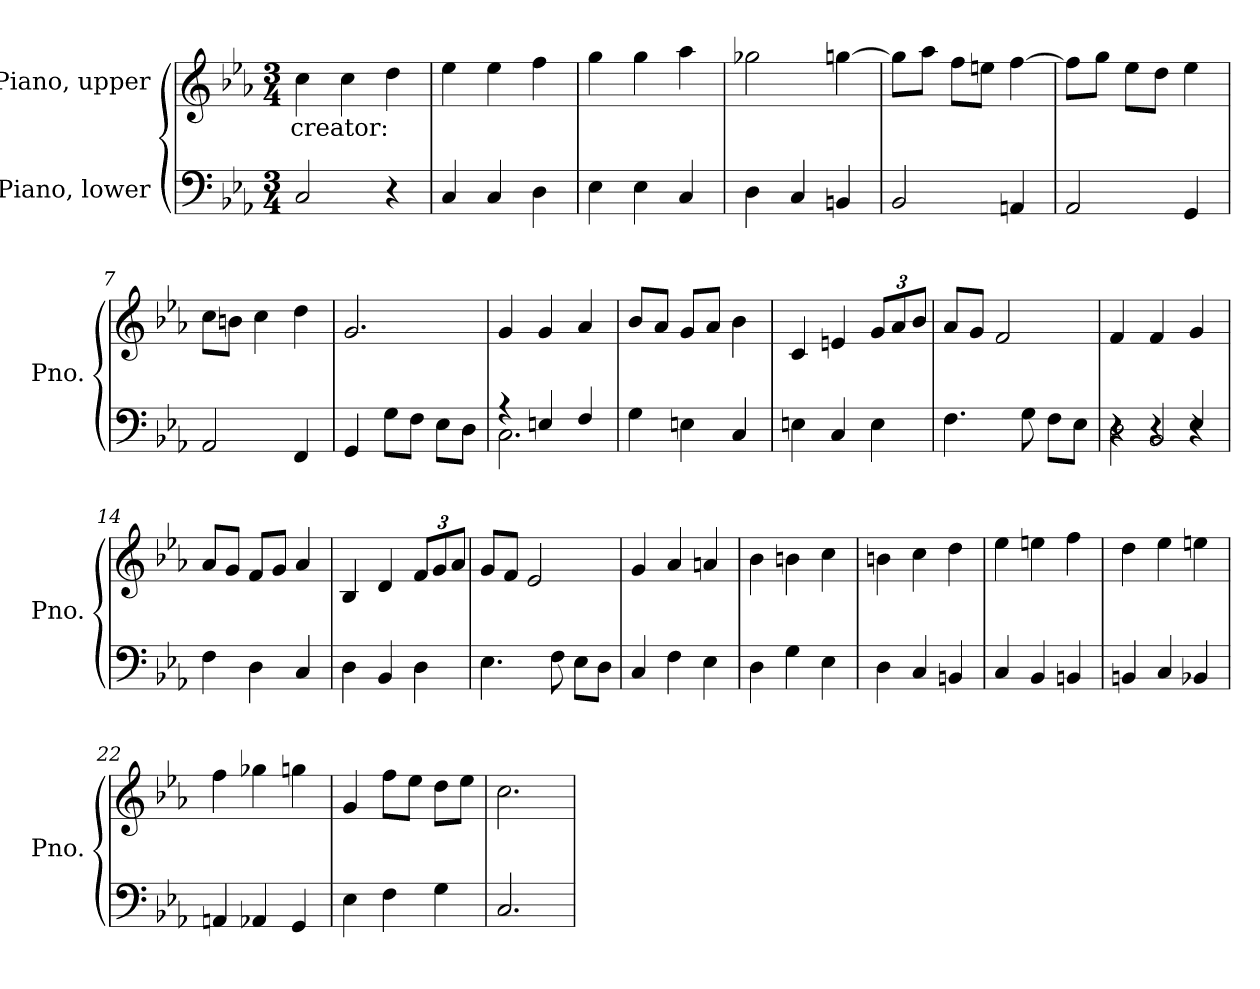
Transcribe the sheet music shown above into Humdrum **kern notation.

**kern	**kern	**text
*part2	*part1	*part1
*staff2	*staff1	*staff1
*I"Piano, lower	*I"Piano, upper	*
*I'Pno.	*I'Pno.	*
*clefF4	*clefG2	*
*k[b-e-a-]	*k[b-e-a-]	*
*M3/4	*M3/4	*
*MM108	*MM108	*
=1	=1	=1
!	!	!LO:LY:b
2C/	4cc\	creator:
.	4cc\	.
4r	4dd\	.
=2	=2	=2
4C/	4ee-\	.
4C/	4ee-\	.
4D\	4ff\	.
=3	=3	=3
4E-\	4gg\	.
4E-\	4gg\	.
4C/	4aa-\	.
=4	=4	=4
4D\	2gg-X\	.
4C/	.	.
4BBn/	[4ggn\	.
=5	=5	=5
2BB-/	8gg\L]	.
.	8aa-\J	.
.	8ff\L	.
.	8een\J	.
4AAn/	[4ff\	.
=6	=6	=6
2AA-/	8ff\L]	.
.	8gg\J	.
.	8ee-\L	.
.	8dd\J	.
4GG/	4ee-\	.
!!LO:LB:g=z
=7	=7	=7
2AA-/	8cc\L	.
.	8bn\J	.
.	4cc\	.
4FF/	4dd\	.
=8	=8	=8
4GG/	2.g/	.
8G\L	.	.
8F\J	.	.
8E-\L	.	.
8D\J	.	.
=9	=9	=9
*^	*	*
4r	2.C\	4g/	.
4En/	.	4g/	.
4F/	.	4a-/	.
*v	*v	*	*
=10	=10	=10
4G\	8b-/L	.
.	8a-/J	.
4En\	8g/L	.
.	8a-/J	.
4C/	4b-\	.
=11	=11	=11
4En\	4c/	.
4C/	4en/	.
*	*Xbrackettup	*
4E\	12g/L	.
.	12a-/	.
.	12b-/J	.
=12	=12	=12
4.F\	8a-/L	.
.	8g/J	.
.	2f/	.
8G\	.	.
8F\L	.	.
8E-\J	.	.
=13	=13	=13
*^	*	*
*	*^	*	*
4r	2D\	4r	4f/	.
4r	.	2BB-/	4f/	.
4E-/	4r	.	4g/	.
*v	*v	*v	*	*
!!LO:LB:g=z
=14	=14	=14
4F\	8a-/L	.
.	8g/J	.
4D\	8f/L	.
.	8g/J	.
4C/	4a-/	.
=15	=15	=15
4D\	4B-/	.
4BB-/	4d/	.
4D\	12f/L	.
.	12g/	.
.	12a-/J	.
=16	=16	=16
4.E-\	8g/L	.
.	8f/J	.
.	2e-/	.
8F\	.	.
8E-\L	.	.
8D\J	.	.
=17	=17	=17
4C/	4g/	.
4F\	4a-/	.
4E-\	4an/	.
=18	=18	=18
4D\	4b-\	.
4G\	4bn\	.
4E-\	4cc\	.
=19	=19	=19
4D\	4bn\	.
4C/	4cc\	.
4BBn/	4dd\	.
=20	=20	=20
4C/	4ee-\	.
4BB-/	4een\	.
4BBn/	4ff\	.
=21	=21	=21
4BBn/	4dd\	.
4C/	4ee-\	.
4BB-X/	4een\	.
!!LO:LB:g=z
=22	=22	=22
4AAn/	4ff\	.
4AA-X/	4gg-X\	.
4GG/	4ggn\	.
=23	=23	=23
4E-\	4g/	.
4F\	8ff\L	.
.	8ee-\J	.
4G\	8dd\L	.
.	8ee-\J	.
=24	=24	=24
2.C/	2.cc\	.
=	=	=
*-	*-	*-
